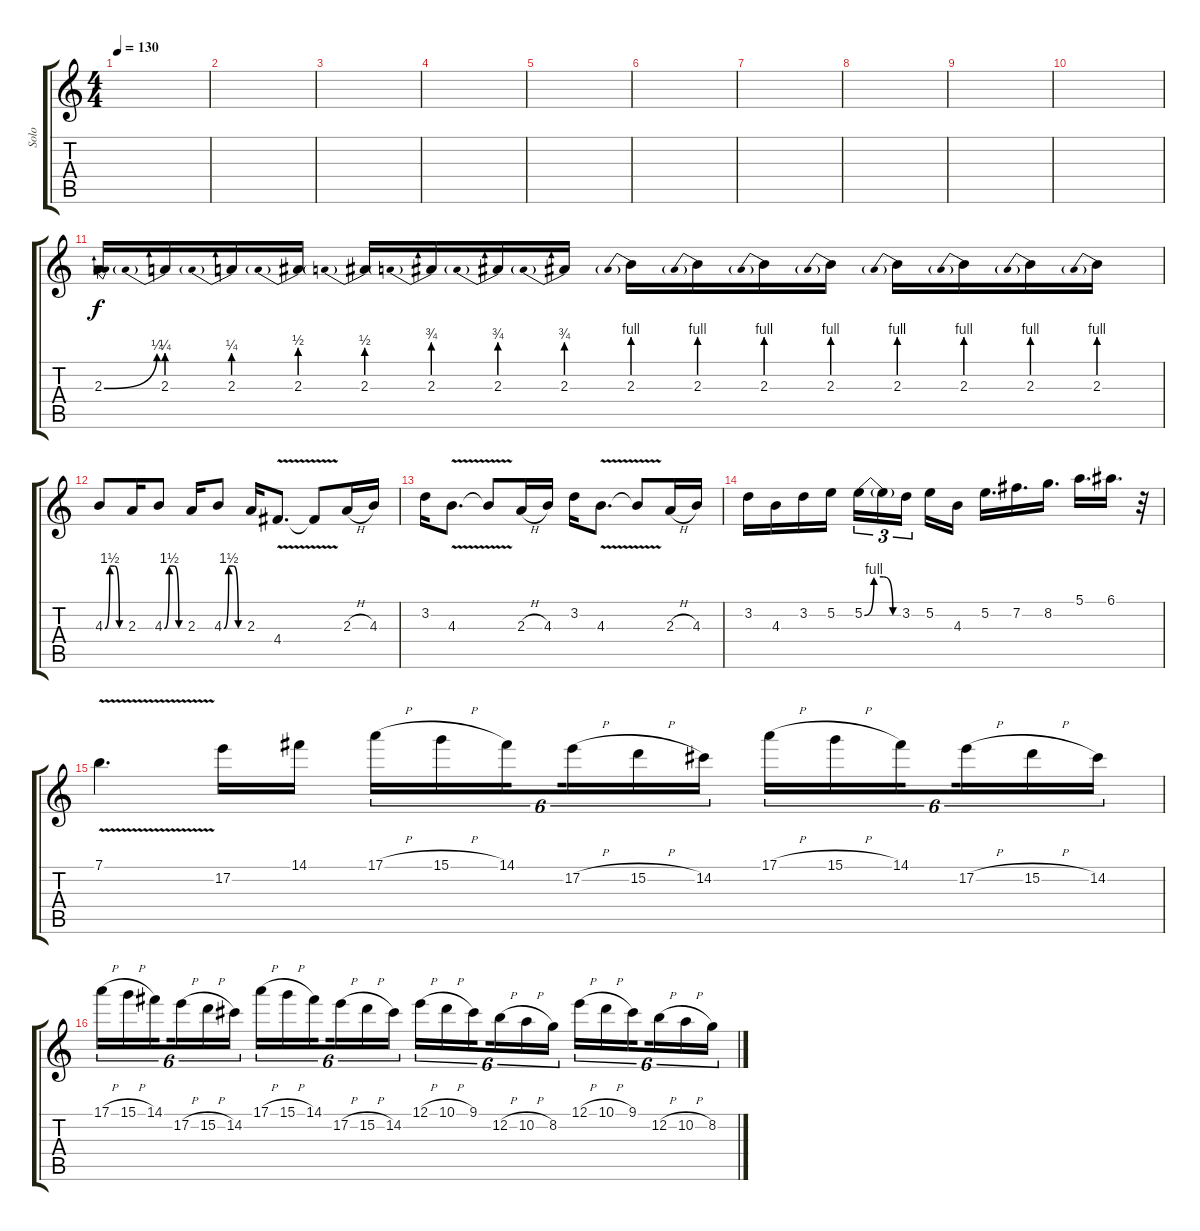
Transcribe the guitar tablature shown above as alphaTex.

\track ("Solo" "Solo") {instrument distortionguitar}
\staff {score tabs}
\tuning (E4 B3 G3 D3 A2 E2) {hide}
\ts (4 4)
\tempo 130
\clef g2
\ks c
|
|
|
|
|
|
|
|
|
|
2.3{be (bend 0 0 60 1)}.16 2.3{be (prebend 0 1 60 1)}.16 2.3{be (prebend 0 1 60 1)}.16 2.3{be (prebend 0 2 60 2)}.16 2.3{be (prebend 0 2 60 2)}.16 2.3{be (prebend 0 3 60 3)}.16 2.3{be (prebend 0 3 60 3)}.16 2.3{be (prebend 0 3 60 3)}.16 2.3{be (prebend 0 4 60 4)}.16 2.3{be (prebend 0 4 60 4)}.16 2.3{be (prebend 0 4 60 4)}.16 2.3{be (prebend 0 4 60 4)}.16 2.3{be (prebend 0 4 60 4)}.16 2.3{be (prebend 0 4 60 4)}.16 2.3{be (prebend 0 4 60 4)}.16 2.3{be (prebend 0 4 60 4)}.16 |
4.3{be (custom 0 0 15 6 30 6 45 0 60 0)}.8 2.3.16 4.3{be (custom 0 0 15 6 30 6 45 0 60 0)}.8 2.3.16 4.3{be (custom 0 0 15 6 30 6 45 0 60 0)}.8 2.3.16 4.4{v}.8{d} 4.4{t}.8 2.3{h}.16 4.3.16 |
3.2.16 4.3{v}.8{d} 4.3{t}.8 2.3{h}.16 4.3.16 3.2.16 4.3{v}.8{d} 4.3{t}.8 2.3{h}.16 4.3.16 |
3.2.16 4.3.16 3.2.16 5.2.16 5.2{be (custom 0 0 15 4 30 4 45 0 60 0)}.16{tu (3 2)} 5.2{t}.16{tu (3 2)} 3.2.16{tu (3 2) beam splitsecondary} 5.2.16 4.3.16 5.2.16{d} 7.2.16{d} 8.2.16{d} 5.1.16{d} 6.1.16{d} r.32 |
7.1{v}.4{d} 17.2.16 14.1.16 17.1{h}.16{tu (6 4)} 15.1{h}.16{tu (6 4)} 14.1.16{tu (6 4) beam splitsecondary} 17.2{h}.16{tu (6 4)} 15.2{h}.16{tu (6 4)} 14.2.16{tu (6 4)} 17.1{h}.16{tu (6 4)} 15.1{h}.16{tu (6 4)} 14.1.16{tu (6 4) beam splitsecondary} 17.2{h}.16{tu (6 4)} 15.2{h}.16{tu (6 4)} 14.2.16{tu (6 4)} |
17.1{h}.16{tu (6 4)} 15.1{h}.16{tu (6 4)} 14.1.16{tu (6 4) beam splitsecondary} 17.2{h}.16{tu (6 4)} 15.2{h}.16{tu (6 4)} 14.2.16{tu (6 4)} 17.1{h}.16{tu (6 4)} 15.1{h}.16{tu (6 4)} 14.1.16{tu (6 4) beam splitsecondary} 17.2{h}.16{tu (6 4)} 15.2{h}.16{tu (6 4)} 14.2.16{tu (6 4)} 12.1{h}.16{tu (6 4)} 10.1{h}.16{tu (6 4)} 9.1.16{tu (6 4) beam splitsecondary} 12.2{h}.16{tu (6 4)} 10.2{h}.16{tu (6 4)} 8.2.16{tu (6 4)} 12.1{h}.16{tu (6 4)} 10.1{h}.16{tu (6 4)} 9.1.16{tu (6 4) beam splitsecondary} 12.2{h}.16{tu (6 4)} 10.2{h}.16{tu (6 4)} 8.2.16{tu (6 4)}
